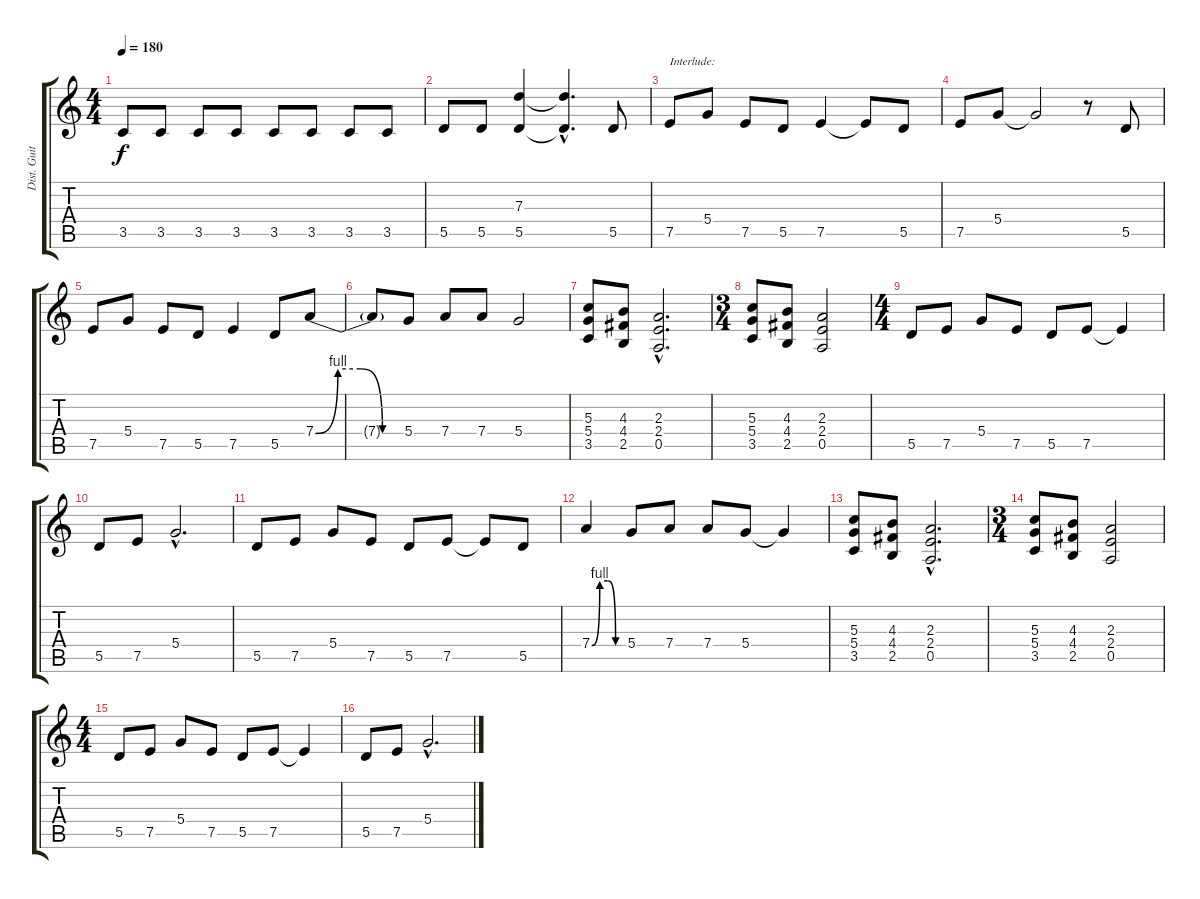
\track ("Dist. Guitar 1" "Dist. Guit") {instrument overdrivenguitar}
\staff {score tabs}
\tuning (E4 B3 G3 D3 A2 E2) {hide}
\ts (4 4)
\tempo 180
\clef g2
\ks c
3.5.8{dy f} 3.5.8 3.5.8 3.5.8 3.5.8 3.5.8 3.5.8 3.5.8 |
5.5.8 5.5.8 (7.3 5.5).4 (7.3{hac t} 5.5{hac t}).4{d} 5.5.8 |
7.5.8{txt "Interlude:"} 5.4.8 7.5.8 5.5.8 7.5.4 7.5{t}.8 5.5.8 |
7.5.8 5.4.8 5.4{t}.2 r.8 5.5.8 |
7.5.8 5.4.8 7.5.8 5.5.8 7.5.4 5.5.8 7.4{be (custom 0 0 15 4 30 4 45 0 60 0)}.8 |
7.4{t}.8 5.4.8 7.4.8 7.4.8 5.4.2 |
(5.3 5.4 3.5).8 (4.3 4.4 2.5).8 (2.3{hac} 2.4{hac} 0.5{hac}).2{d} |
\ts (3 4)
(5.3 5.4 3.5).8 (4.3 4.4 2.5).8 (2.3 2.4 0.5).2 |
\ts (4 4)
5.5.8 7.5.8 5.4.8 7.5.8 5.5.8 7.5.8 7.5{t}.4 |
5.5.8 7.5.8 5.4{hac}.2{d} |
5.5.8 7.5.8 5.4.8 7.5.8 5.5.8 7.5.8 7.5{t}.8 5.5.8 |
7.4{be (custom 0 0 15 4 30 4 45 0 60 0)}.4 5.4.8 7.4.8 7.4.8 5.4.8 5.4{t}.4 |
(5.3 5.4 3.5).8 (4.3 4.4 2.5).8 (2.3{hac} 2.4{hac} 0.5{hac}).2{d} |
\ts (3 4)
(5.3 5.4 3.5).8 (4.3 4.4 2.5).8 (2.3 2.4 0.5).2 |
\ts (4 4)
5.5.8 7.5.8 5.4.8 7.5.8 5.5.8 7.5.8 7.5{t}.4 |
5.5.8 7.5.8 5.4{hac}.2{d}
